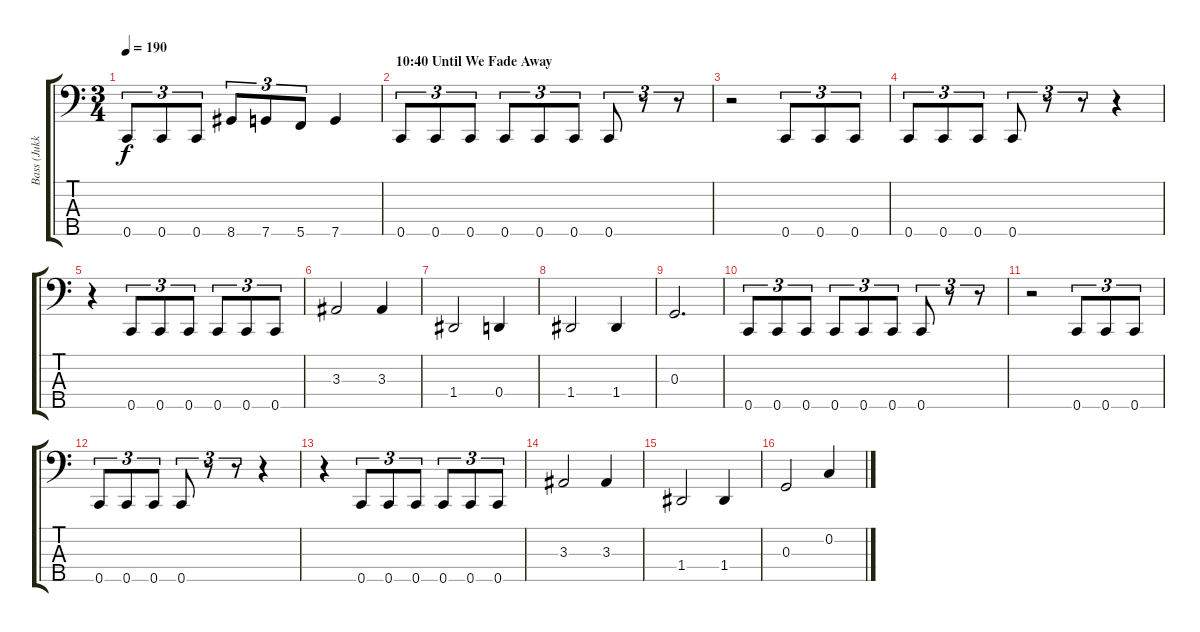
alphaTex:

\track ("Bass (Jukka)" "Bass (Jukk") {instrument electricbassfinger}
\staff {score tabs}
\tuning (F2 C2 G1 D1 C1) {hide}
\ts (3 4)
\tempo 190
\clef f4
\ks c
0.5.8{tu (3 2) dy f} 0.5.8{tu (3 2)} 0.5.8{tu (3 2)} 8.5.8{tu (3 2)} 7.5.8{tu (3 2)} 5.5.8{tu (3 2)} 7.5.4 |
\section ("" "10:40 Until We Fade Away")
0.5.8{tu (3 2)} 0.5.8{tu (3 2)} 0.5.8{tu (3 2)} 0.5.8{tu (3 2)} 0.5.8{tu (3 2)} 0.5.8{tu (3 2)} 0.5.8{tu (3 2)} r.8{tu (3 2)} r.8{tu (3 2)} |
r.2 0.5.8{tu (3 2)} 0.5.8{tu (3 2)} 0.5.8{tu (3 2)} |
0.5.8{tu (3 2)} 0.5.8{tu (3 2)} 0.5.8{tu (3 2)} 0.5.8{tu (3 2)} r.8{tu (3 2)} r.8{tu (3 2)} r.4 |
r.4 0.5.8{tu (3 2)} 0.5.8{tu (3 2)} 0.5.8{tu (3 2)} 0.5.8{tu (3 2)} 0.5.8{tu (3 2)} 0.5.8{tu (3 2)} |
3.3.2 3.3.4 |
1.4.2 0.4.4 |
1.4.2 1.4.4 |
0.3.2{d} |
0.5.8{tu (3 2)} 0.5.8{tu (3 2)} 0.5.8{tu (3 2)} 0.5.8{tu (3 2)} 0.5.8{tu (3 2)} 0.5.8{tu (3 2)} 0.5.8{tu (3 2)} r.8{tu (3 2)} r.8{tu (3 2)} |
r.2 0.5.8{tu (3 2)} 0.5.8{tu (3 2)} 0.5.8{tu (3 2)} |
0.5.8{tu (3 2)} 0.5.8{tu (3 2)} 0.5.8{tu (3 2)} 0.5.8{tu (3 2)} r.8{tu (3 2)} r.8{tu (3 2)} r.4 |
r.4 0.5.8{tu (3 2)} 0.5.8{tu (3 2)} 0.5.8{tu (3 2)} 0.5.8{tu (3 2)} 0.5.8{tu (3 2)} 0.5.8{tu (3 2)} |
3.3.2 3.3.4 |
1.4.2 1.4.4 |
0.3.2 0.2.4
